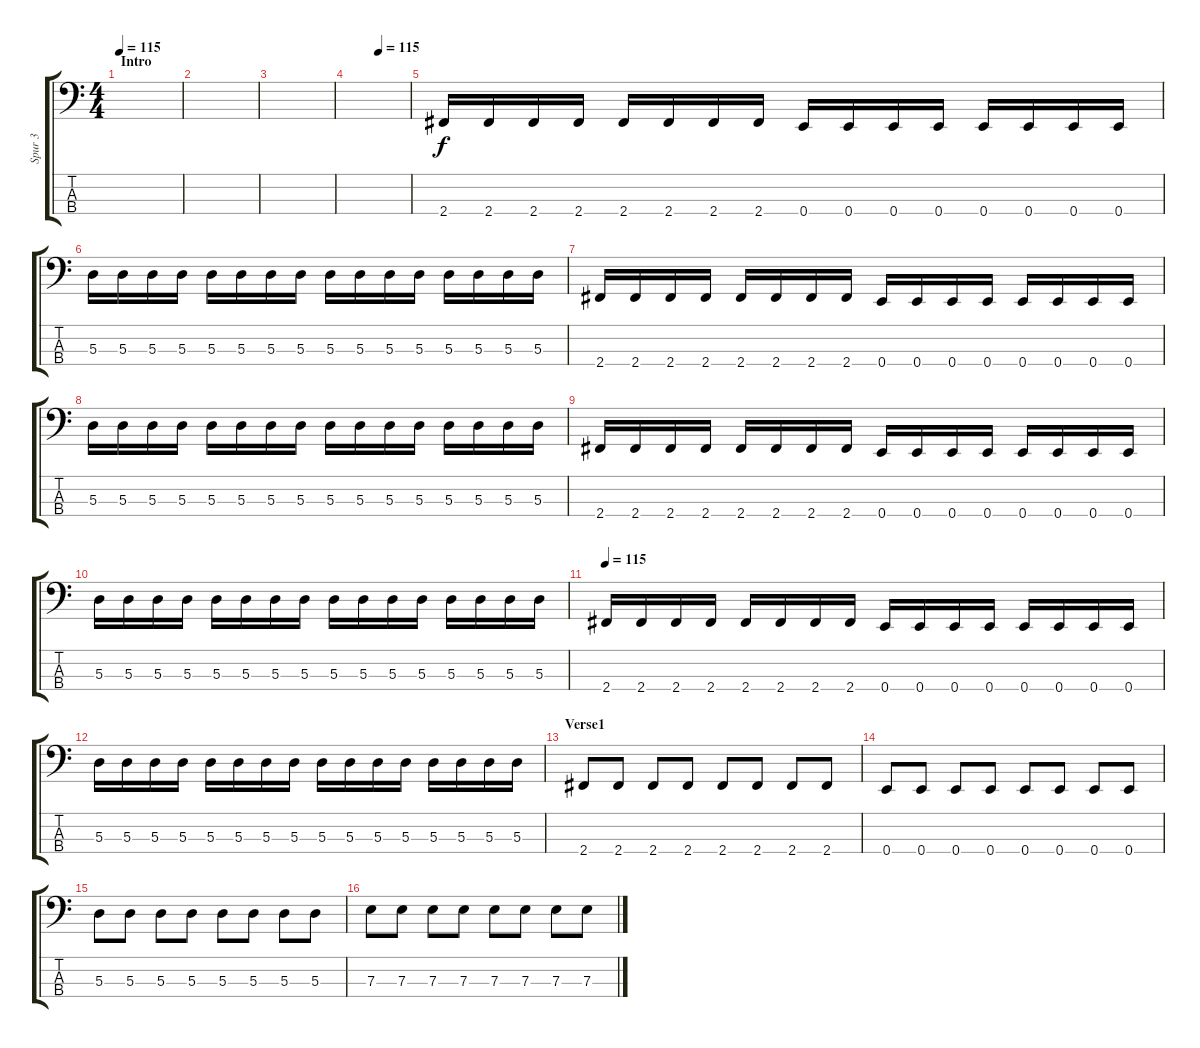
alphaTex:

\track ("Spur 3" "Spur 3") {instrument electricbasspick}
\staff {score tabs}
\tuning (G2 D2 A1 E1) {hide}
\ts (4 4)
\section ("" "Intro")
\tempo 115
\tempo 100
\tempo 115
\clef f4
\ks c
|
|
|
\tempo (115 0.5)
|
2.4.16 2.4.16 2.4.16 2.4.16 2.4.16 2.4.16 2.4.16 2.4.16 0.4.16 0.4.16 0.4.16 0.4.16 0.4.16 0.4.16 0.4.16 0.4.16 |
5.3.16 5.3.16 5.3.16 5.3.16 5.3.16 5.3.16 5.3.16 5.3.16 5.3.16 5.3.16 5.3.16 5.3.16 5.3.16 5.3.16 5.3.16 5.3.16 |
2.4.16 2.4.16 2.4.16 2.4.16 2.4.16 2.4.16 2.4.16 2.4.16 0.4.16 0.4.16 0.4.16 0.4.16 0.4.16 0.4.16 0.4.16 0.4.16 |
5.3.16 5.3.16 5.3.16 5.3.16 5.3.16 5.3.16 5.3.16 5.3.16 5.3.16 5.3.16 5.3.16 5.3.16 5.3.16 5.3.16 5.3.16 5.3.16 |
2.4.16 2.4.16 2.4.16 2.4.16 2.4.16 2.4.16 2.4.16 2.4.16 0.4.16 0.4.16 0.4.16 0.4.16 0.4.16 0.4.16 0.4.16 0.4.16 |
5.3.16 5.3.16 5.3.16 5.3.16 5.3.16 5.3.16 5.3.16 5.3.16 5.3.16 5.3.16 5.3.16 5.3.16 5.3.16 5.3.16 5.3.16 5.3.16 |
\tempo 115
2.4.16 2.4.16 2.4.16 2.4.16 2.4.16 2.4.16 2.4.16 2.4.16 0.4.16 0.4.16 0.4.16 0.4.16 0.4.16 0.4.16 0.4.16 0.4.16 |
5.3.16 5.3.16 5.3.16 5.3.16 5.3.16 5.3.16 5.3.16 5.3.16 5.3.16 5.3.16 5.3.16 5.3.16 5.3.16 5.3.16 5.3.16 5.3.16 |
\section ("" "Verse1")
2.4.8 2.4.8 2.4.8 2.4.8 2.4.8 2.4.8 2.4.8 2.4.8 |
0.4.8 0.4.8 0.4.8 0.4.8 0.4.8 0.4.8 0.4.8 0.4.8 |
5.3.8 5.3.8 5.3.8 5.3.8 5.3.8 5.3.8 5.3.8 5.3.8 |
7.3.8 7.3.8 7.3.8 7.3.8 7.3.8 7.3.8 7.3.8 7.3.8
